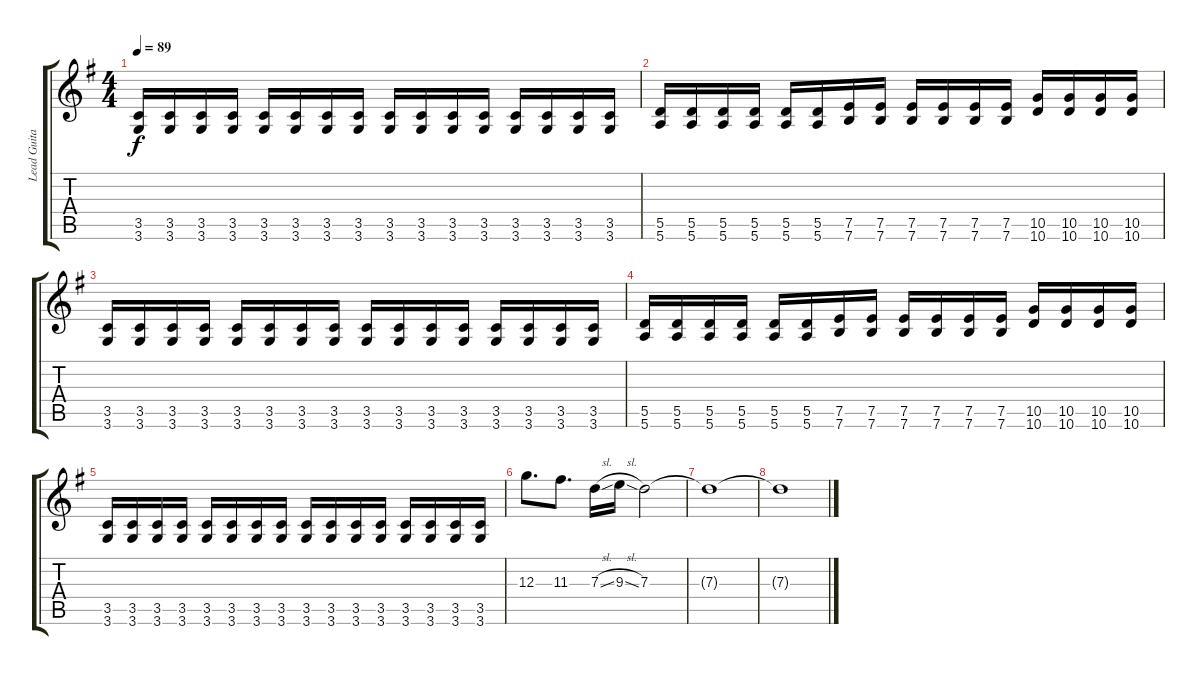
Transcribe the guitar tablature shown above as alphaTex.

\track ("Lead Guitar" "Lead Guita") {instrument overdrivenguitar}
\staff {score tabs}
\tuning (E4 B3 G3 D3 A2 E2) {hide}
\ts (4 4)
\tempo 89
\clef g2
\ks g
(3.5 3.6).16{dy f} (3.5 3.6).16 (3.5 3.6).16 (3.5 3.6).16 (3.5 3.6).16 (3.5 3.6).16 (3.5 3.6).16 (3.5 3.6).16 (3.5 3.6).16 (3.5 3.6).16 (3.5 3.6).16 (3.5 3.6).16 (3.5 3.6).16 (3.5 3.6).16 (3.5 3.6).16 (3.5 3.6).16 |
(5.5 5.6).16 (5.5 5.6).16 (5.5 5.6).16 (5.5 5.6).16 (5.5 5.6).16 (5.5 5.6).16 (7.5 7.6).16 (7.5 7.6).16 (7.5 7.6).16 (7.5 7.6).16 (7.5 7.6).16 (7.5 7.6).16 (10.5 10.6).16 (10.5 10.6).16 (10.5 10.6).16 (10.5 10.6).16 |
(3.5 3.6).16 (3.5 3.6).16 (3.5 3.6).16 (3.5 3.6).16 (3.5 3.6).16 (3.5 3.6).16 (3.5 3.6).16 (3.5 3.6).16 (3.5 3.6).16 (3.5 3.6).16 (3.5 3.6).16 (3.5 3.6).16 (3.5 3.6).16 (3.5 3.6).16 (3.5 3.6).16 (3.5 3.6).16 |
(5.5 5.6).16 (5.5 5.6).16 (5.5 5.6).16 (5.5 5.6).16 (5.5 5.6).16 (5.5 5.6).16 (7.5 7.6).16 (7.5 7.6).16 (7.5 7.6).16 (7.5 7.6).16 (7.5 7.6).16 (7.5 7.6).16 (10.5 10.6).16 (10.5 10.6).16 (10.5 10.6).16 (10.5 10.6).16 |
(3.5 3.6).16 (3.5 3.6).16 (3.5 3.6).16 (3.5 3.6).16 (3.5 3.6).16 (3.5 3.6).16 (3.5 3.6).16 (3.5 3.6).16 (3.5 3.6).16 (3.5 3.6).16 (3.5 3.6).16 (3.5 3.6).16 (3.5 3.6).16 (3.5 3.6).16 (3.5 3.6).16 (3.5 3.6).16 |
12.3.8{d} 11.3.8{d} 7.3{sl}.16 9.3{sl}.16 7.3.2 |
7.3{t}.1 |
7.3{t}.1
